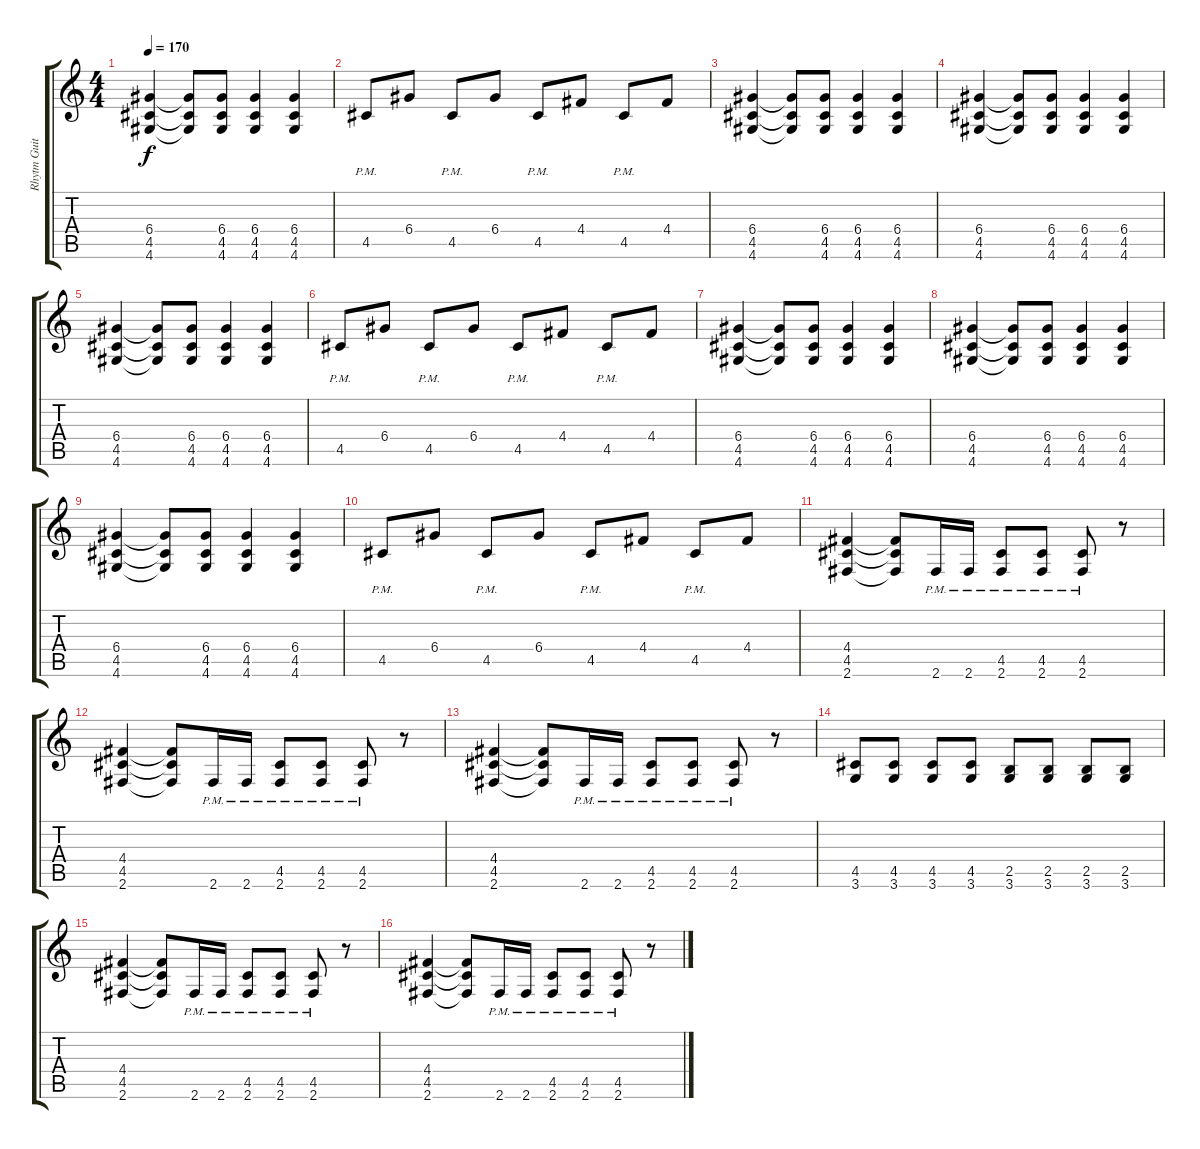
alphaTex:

\track ("Rhytm Guitar 1" "Rhytm Guit") {instrument distortionguitar}
\staff {score tabs}
\tuning (E4 B3 G3 D3 A2 E2) {hide}
\ts (4 4)
\tempo 170
\clef g2
\ks c
(6.4 4.5 4.6).4{dy f} (6.4{t} 4.5{t} 4.6{t}).8 (6.4 4.5 4.6).8 (6.4 4.5 4.6).4 (6.4 4.5 4.6).4 |
4.5{pm}.8 6.4.8 4.5{pm}.8 6.4.8 4.5{pm}.8 4.4.8 4.5{pm}.8 4.4.8 |
(6.4 4.5 4.6).4 (6.4{t} 4.5{t} 4.6{t}).8 (6.4 4.5 4.6).8 (6.4 4.5 4.6).4 (6.4 4.5 4.6).4 |
(6.4 4.5 4.6).4 (6.4{t} 4.5{t} 4.6{t}).8 (6.4 4.5 4.6).8 (6.4 4.5 4.6).4 (6.4 4.5 4.6).4 |
(6.4 4.5 4.6).4 (6.4{t} 4.5{t} 4.6{t}).8 (6.4 4.5 4.6).8 (6.4 4.5 4.6).4 (6.4 4.5 4.6).4 |
4.5{pm}.8 6.4.8 4.5{pm}.8 6.4.8 4.5{pm}.8 4.4.8 4.5{pm}.8 4.4.8 |
(6.4 4.5 4.6).4 (6.4{t} 4.5{t} 4.6{t}).8 (6.4 4.5 4.6).8 (6.4 4.5 4.6).4 (6.4 4.5 4.6).4 |
(6.4 4.5 4.6).4 (6.4{t} 4.5{t} 4.6{t}).8 (6.4 4.5 4.6).8 (6.4 4.5 4.6).4 (6.4 4.5 4.6).4 |
(6.4 4.5 4.6).4 (6.4{t} 4.5{t} 4.6{t}).8 (6.4 4.5 4.6).8 (6.4 4.5 4.6).4 (6.4 4.5 4.6).4 |
4.5{pm}.8 6.4.8 4.5{pm}.8 6.4.8 4.5{pm}.8 4.4.8 4.5{pm}.8 4.4.8 |
(4.4 4.5 2.6).4 (4.4{t} 4.5{t} 2.6{t}).8 2.6{pm}.16 2.6{pm}.16 (4.5{pm} 2.6{pm}).8 (4.5{pm} 2.6{pm}).8 (4.5{pm} 2.6{pm}).8 r.8 |
(4.4 4.5 2.6).4 (4.4{t} 4.5{t} 2.6{t}).8 2.6{pm}.16 2.6{pm}.16 (4.5{pm} 2.6{pm}).8 (4.5{pm} 2.6{pm}).8 (4.5{pm} 2.6{pm}).8 r.8 |
(4.4 4.5 2.6).4 (4.4{t} 4.5{t} 2.6{t}).8 2.6{pm}.16 2.6{pm}.16 (4.5{pm} 2.6{pm}).8 (4.5{pm} 2.6{pm}).8 (4.5{pm} 2.6{pm}).8 r.8 |
(4.5 3.6).8 (4.5 3.6).8 (4.5 3.6).8 (4.5 3.6).8 (2.5 3.6).8 (2.5 3.6).8 (2.5 3.6).8 (2.5 3.6).8 |
(4.4 4.5 2.6).4 (4.4{t} 4.5{t} 2.6{t}).8 2.6{pm}.16 2.6{pm}.16 (4.5{pm} 2.6{pm}).8 (4.5{pm} 2.6{pm}).8 (4.5{pm} 2.6{pm}).8 r.8 |
(4.4 4.5 2.6).4 (4.4{t} 4.5{t} 2.6{t}).8 2.6{pm}.16 2.6{pm}.16 (4.5{pm} 2.6{pm}).8 (4.5{pm} 2.6{pm}).8 (4.5{pm} 2.6{pm}).8 r.8
